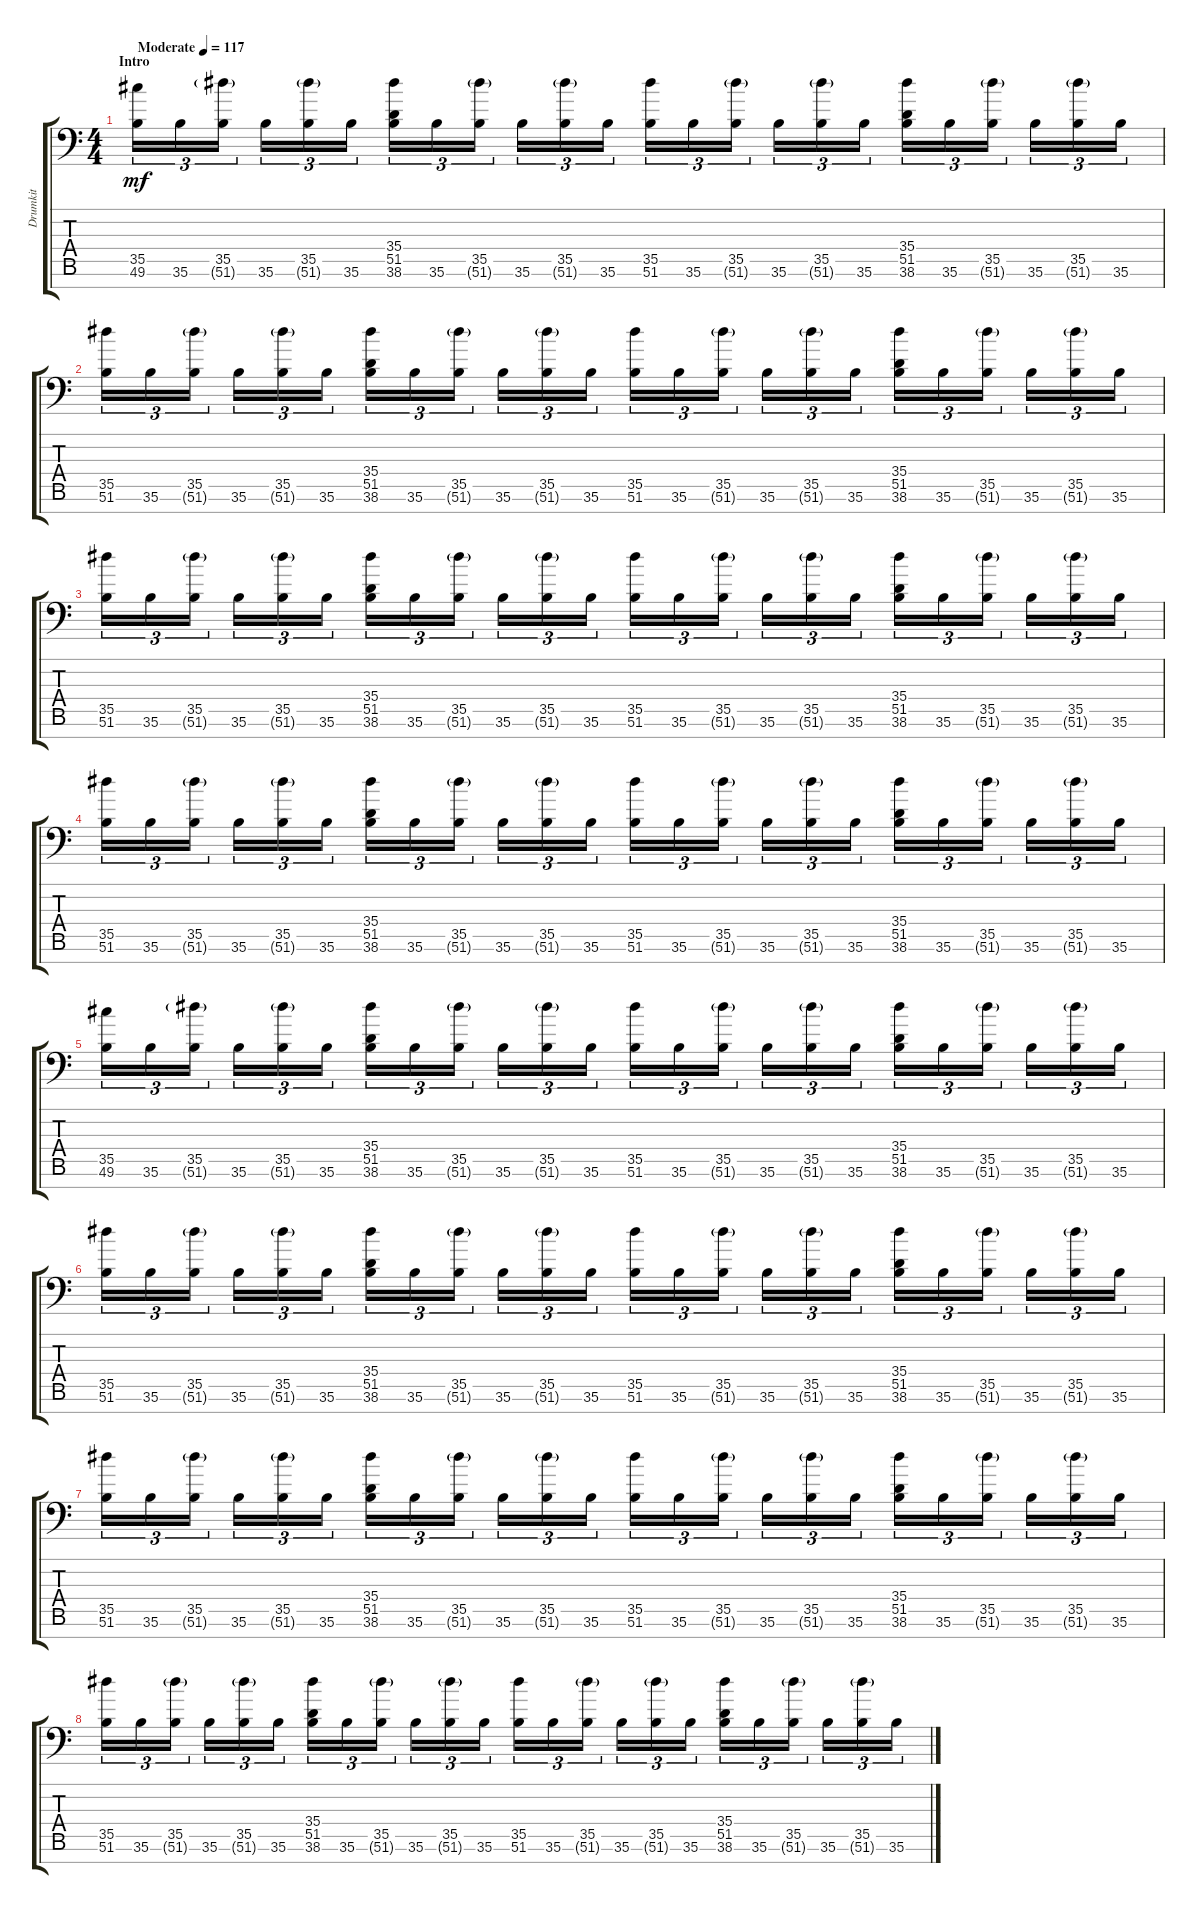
\track ("Drumkit" "Drumkit") {instrument acousticgrandpiano}
\staff {score tabs}
\tuning (C-1 C-1 C-1 C-1 C-1 C-1 C-1) {hide}
\ts (4 4)
\section ("" "Intro")
\tempo (117 "Moderate")
\clef f4
\ks c
(35.5 49.6).16{tu (3 2) dy mf instrument acousticgrandpiano} 35.6.16{tu (3 2)} (35.5 51.6{g}).16{tu (3 2)} 35.6.16{tu (3 2)} (35.5 51.6{g}).16{tu (3 2)} 35.6.16{tu (3 2)} (35.4 51.5 38.6).16{tu (3 2)} 35.6.16{tu (3 2)} (35.5 51.6{g}).16{tu (3 2)} 35.6.16{tu (3 2)} (35.5 51.6{g}).16{tu (3 2)} 35.6.16{tu (3 2)} (35.5 51.6).16{tu (3 2)} 35.6.16{tu (3 2)} (35.5 51.6{g}).16{tu (3 2)} 35.6.16{tu (3 2)} (35.5 51.6{g}).16{tu (3 2)} 35.6.16{tu (3 2)} (35.4 51.5 38.6).16{tu (3 2)} 35.6.16{tu (3 2)} (35.5 51.6{g}).16{tu (3 2)} 35.6.16{tu (3 2)} (35.5 51.6{g}).16{tu (3 2)} 35.6.16{tu (3 2)} |
(35.5 51.6).16{tu (3 2)} 35.6.16{tu (3 2)} (35.5 51.6{g}).16{tu (3 2)} 35.6.16{tu (3 2)} (35.5 51.6{g}).16{tu (3 2)} 35.6.16{tu (3 2)} (35.4 51.5 38.6).16{tu (3 2)} 35.6.16{tu (3 2)} (35.5 51.6{g}).16{tu (3 2)} 35.6.16{tu (3 2)} (35.5 51.6{g}).16{tu (3 2)} 35.6.16{tu (3 2)} (35.5 51.6).16{tu (3 2)} 35.6.16{tu (3 2)} (35.5 51.6{g}).16{tu (3 2)} 35.6.16{tu (3 2)} (35.5 51.6{g}).16{tu (3 2)} 35.6.16{tu (3 2)} (35.4 51.5 38.6).16{tu (3 2)} 35.6.16{tu (3 2)} (35.5 51.6{g}).16{tu (3 2)} 35.6.16{tu (3 2)} (35.5 51.6{g}).16{tu (3 2)} 35.6.16{tu (3 2)} |
(35.5 51.6).16{tu (3 2)} 35.6.16{tu (3 2)} (35.5 51.6{g}).16{tu (3 2)} 35.6.16{tu (3 2)} (35.5 51.6{g}).16{tu (3 2)} 35.6.16{tu (3 2)} (35.4 51.5 38.6).16{tu (3 2)} 35.6.16{tu (3 2)} (35.5 51.6{g}).16{tu (3 2)} 35.6.16{tu (3 2)} (35.5 51.6{g}).16{tu (3 2)} 35.6.16{tu (3 2)} (35.5 51.6).16{tu (3 2)} 35.6.16{tu (3 2)} (35.5 51.6{g}).16{tu (3 2)} 35.6.16{tu (3 2)} (35.5 51.6{g}).16{tu (3 2)} 35.6.16{tu (3 2)} (35.4 51.5 38.6).16{tu (3 2)} 35.6.16{tu (3 2)} (35.5 51.6{g}).16{tu (3 2)} 35.6.16{tu (3 2)} (35.5 51.6{g}).16{tu (3 2)} 35.6.16{tu (3 2)} |
(35.5 51.6).16{tu (3 2)} 35.6.16{tu (3 2)} (35.5 51.6{g}).16{tu (3 2)} 35.6.16{tu (3 2)} (35.5 51.6{g}).16{tu (3 2)} 35.6.16{tu (3 2)} (35.4 51.5 38.6).16{tu (3 2)} 35.6.16{tu (3 2)} (35.5 51.6{g}).16{tu (3 2)} 35.6.16{tu (3 2)} (35.5 51.6{g}).16{tu (3 2)} 35.6.16{tu (3 2)} (35.5 51.6).16{tu (3 2)} 35.6.16{tu (3 2)} (35.5 51.6{g}).16{tu (3 2)} 35.6.16{tu (3 2)} (35.5 51.6{g}).16{tu (3 2)} 35.6.16{tu (3 2)} (35.4 51.5 38.6).16{tu (3 2)} 35.6.16{tu (3 2)} (35.5 51.6{g}).16{tu (3 2)} 35.6.16{tu (3 2)} (35.5 51.6{g}).16{tu (3 2)} 35.6.16{tu (3 2)} |
(35.5 49.6).16{tu (3 2)} 35.6.16{tu (3 2)} (35.5 51.6{g}).16{tu (3 2)} 35.6.16{tu (3 2)} (35.5 51.6{g}).16{tu (3 2)} 35.6.16{tu (3 2)} (35.4 51.5 38.6).16{tu (3 2)} 35.6.16{tu (3 2)} (35.5 51.6{g}).16{tu (3 2)} 35.6.16{tu (3 2)} (35.5 51.6{g}).16{tu (3 2)} 35.6.16{tu (3 2)} (35.5 51.6).16{tu (3 2)} 35.6.16{tu (3 2)} (35.5 51.6{g}).16{tu (3 2)} 35.6.16{tu (3 2)} (35.5 51.6{g}).16{tu (3 2)} 35.6.16{tu (3 2)} (35.4 51.5 38.6).16{tu (3 2)} 35.6.16{tu (3 2)} (35.5 51.6{g}).16{tu (3 2)} 35.6.16{tu (3 2)} (35.5 51.6{g}).16{tu (3 2)} 35.6.16{tu (3 2)} |
(35.5 51.6).16{tu (3 2)} 35.6.16{tu (3 2)} (35.5 51.6{g}).16{tu (3 2)} 35.6.16{tu (3 2)} (35.5 51.6{g}).16{tu (3 2)} 35.6.16{tu (3 2)} (35.4 51.5 38.6).16{tu (3 2)} 35.6.16{tu (3 2)} (35.5 51.6{g}).16{tu (3 2)} 35.6.16{tu (3 2)} (35.5 51.6{g}).16{tu (3 2)} 35.6.16{tu (3 2)} (35.5 51.6).16{tu (3 2)} 35.6.16{tu (3 2)} (35.5 51.6{g}).16{tu (3 2)} 35.6.16{tu (3 2)} (35.5 51.6{g}).16{tu (3 2)} 35.6.16{tu (3 2)} (35.4 51.5 38.6).16{tu (3 2)} 35.6.16{tu (3 2)} (35.5 51.6{g}).16{tu (3 2)} 35.6.16{tu (3 2)} (35.5 51.6{g}).16{tu (3 2)} 35.6.16{tu (3 2)} |
(35.5 51.6).16{tu (3 2)} 35.6.16{tu (3 2)} (35.5 51.6{g}).16{tu (3 2)} 35.6.16{tu (3 2)} (35.5 51.6{g}).16{tu (3 2)} 35.6.16{tu (3 2)} (35.4 51.5 38.6).16{tu (3 2)} 35.6.16{tu (3 2)} (35.5 51.6{g}).16{tu (3 2)} 35.6.16{tu (3 2)} (35.5 51.6{g}).16{tu (3 2)} 35.6.16{tu (3 2)} (35.5 51.6).16{tu (3 2)} 35.6.16{tu (3 2)} (35.5 51.6{g}).16{tu (3 2)} 35.6.16{tu (3 2)} (35.5 51.6{g}).16{tu (3 2)} 35.6.16{tu (3 2)} (35.4 51.5 38.6).16{tu (3 2)} 35.6.16{tu (3 2)} (35.5 51.6{g}).16{tu (3 2)} 35.6.16{tu (3 2)} (35.5 51.6{g}).16{tu (3 2)} 35.6.16{tu (3 2)} |
(35.5 51.6).16{tu (3 2)} 35.6.16{tu (3 2)} (35.5 51.6{g}).16{tu (3 2)} 35.6.16{tu (3 2)} (35.5 51.6{g}).16{tu (3 2)} 35.6.16{tu (3 2)} (35.4 51.5 38.6).16{tu (3 2)} 35.6.16{tu (3 2)} (35.5 51.6{g}).16{tu (3 2)} 35.6.16{tu (3 2)} (35.5 51.6{g}).16{tu (3 2)} 35.6.16{tu (3 2)} (35.5 51.6).16{tu (3 2)} 35.6.16{tu (3 2)} (35.5 51.6{g}).16{tu (3 2)} 35.6.16{tu (3 2)} (35.5 51.6{g}).16{tu (3 2)} 35.6.16{tu (3 2)} (35.4 51.5 38.6).16{tu (3 2)} 35.6.16{tu (3 2)} (35.5 51.6{g}).16{tu (3 2)} 35.6.16{tu (3 2)} (35.5 51.6{g}).16{tu (3 2)} 35.6.16{tu (3 2)}
